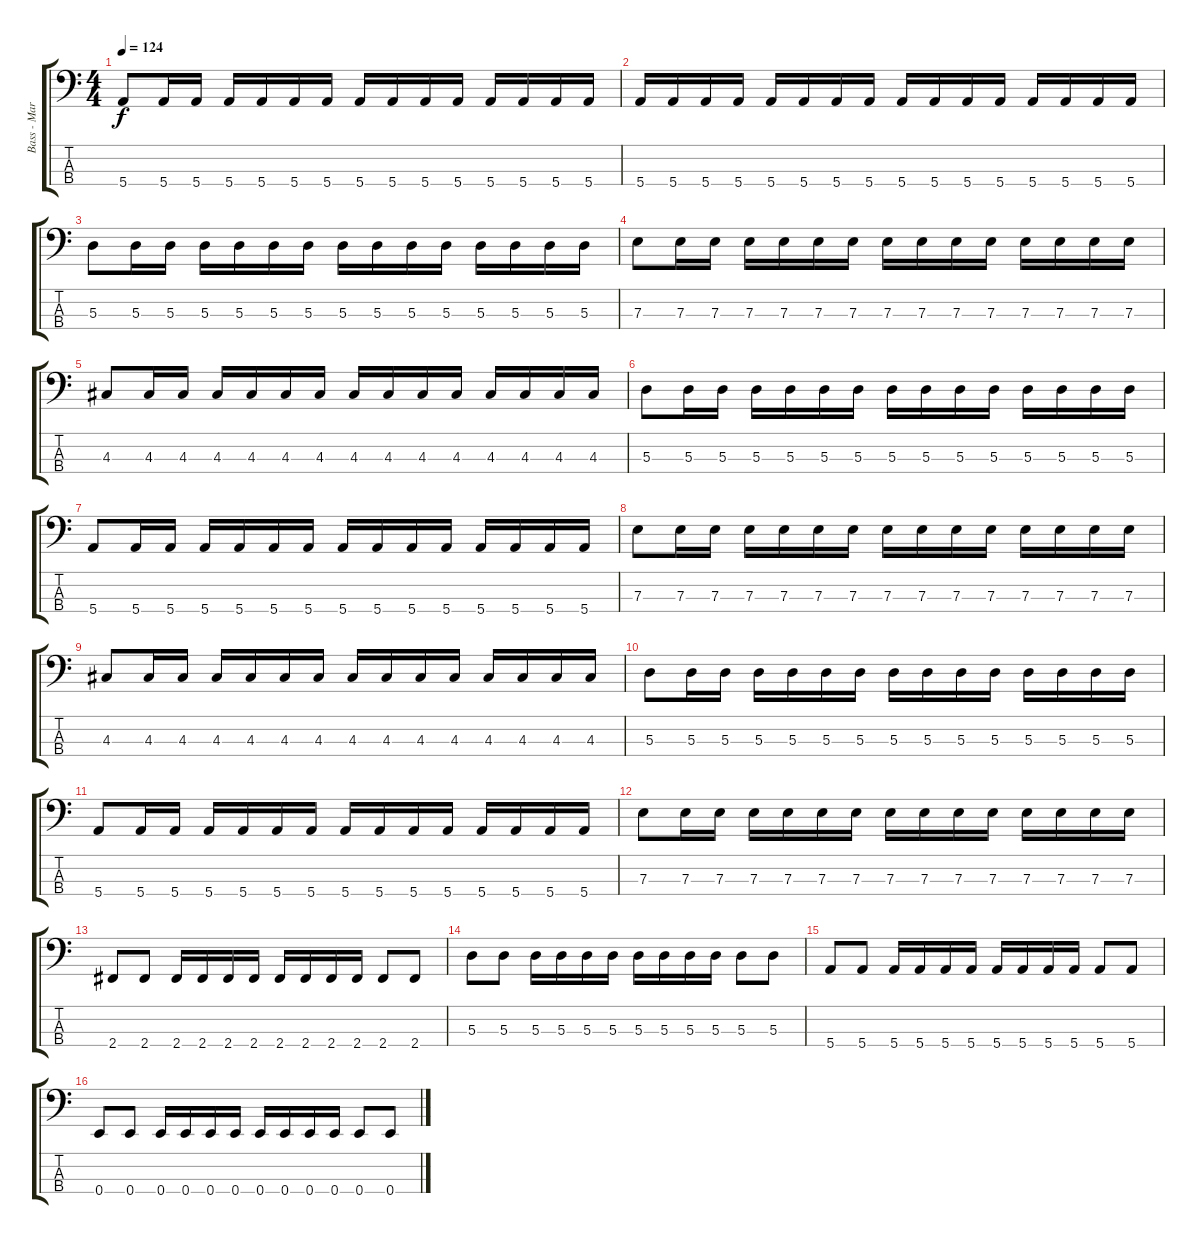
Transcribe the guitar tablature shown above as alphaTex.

\track ("Bass - Mark Alan Hoppus" "Bass - Mar") {instrument electricbassfinger}
\staff {score tabs}
\tuning (G2 D2 A1 E1) {hide}
\ts (4 4)
\tempo 124
\clef f4
\ks c
5.4.8{dy f} 5.4.16 5.4.16 5.4.16 5.4.16 5.4.16 5.4.16 5.4.16 5.4.16 5.4.16 5.4.16 5.4.16 5.4.16 5.4.16 5.4.16 |
5.4.16 5.4.16 5.4.16 5.4.16 5.4.16 5.4.16 5.4.16 5.4.16 5.4.16 5.4.16 5.4.16 5.4.16 5.4.16 5.4.16 5.4.16 5.4.16 |
5.3.8 5.3.16 5.3.16 5.3.16 5.3.16 5.3.16 5.3.16 5.3.16 5.3.16 5.3.16 5.3.16 5.3.16 5.3.16 5.3.16 5.3.16 |
7.3.8 7.3.16 7.3.16 7.3.16 7.3.16 7.3.16 7.3.16 7.3.16 7.3.16 7.3.16 7.3.16 7.3.16 7.3.16 7.3.16 7.3.16 |
4.3.8 4.3.16 4.3.16 4.3.16 4.3.16 4.3.16 4.3.16 4.3.16 4.3.16 4.3.16 4.3.16 4.3.16 4.3.16 4.3.16 4.3.16 |
5.3.8 5.3.16 5.3.16 5.3.16 5.3.16 5.3.16 5.3.16 5.3.16 5.3.16 5.3.16 5.3.16 5.3.16 5.3.16 5.3.16 5.3.16 |
5.4.8 5.4.16 5.4.16 5.4.16 5.4.16 5.4.16 5.4.16 5.4.16 5.4.16 5.4.16 5.4.16 5.4.16 5.4.16 5.4.16 5.4.16 |
7.3.8 7.3.16 7.3.16 7.3.16 7.3.16 7.3.16 7.3.16 7.3.16 7.3.16 7.3.16 7.3.16 7.3.16 7.3.16 7.3.16 7.3.16 |
4.3.8 4.3.16 4.3.16 4.3.16 4.3.16 4.3.16 4.3.16 4.3.16 4.3.16 4.3.16 4.3.16 4.3.16 4.3.16 4.3.16 4.3.16 |
5.3.8 5.3.16 5.3.16 5.3.16 5.3.16 5.3.16 5.3.16 5.3.16 5.3.16 5.3.16 5.3.16 5.3.16 5.3.16 5.3.16 5.3.16 |
5.4.8 5.4.16 5.4.16 5.4.16 5.4.16 5.4.16 5.4.16 5.4.16 5.4.16 5.4.16 5.4.16 5.4.16 5.4.16 5.4.16 5.4.16 |
7.3.8 7.3.16 7.3.16 7.3.16 7.3.16 7.3.16 7.3.16 7.3.16 7.3.16 7.3.16 7.3.16 7.3.16 7.3.16 7.3.16 7.3.16 |
2.4.8 2.4.8 2.4.16 2.4.16 2.4.16 2.4.16 2.4.16 2.4.16 2.4.16 2.4.16 2.4.8 2.4.8 |
5.3.8 5.3.8 5.3.16 5.3.16 5.3.16 5.3.16 5.3.16 5.3.16 5.3.16 5.3.16 5.3.8 5.3.8 |
5.4.8 5.4.8 5.4.16 5.4.16 5.4.16 5.4.16 5.4.16 5.4.16 5.4.16 5.4.16 5.4.8 5.4.8 |
0.4.8 0.4.8 0.4.16 0.4.16 0.4.16 0.4.16 0.4.16 0.4.16 0.4.16 0.4.16 0.4.8 0.4.8
